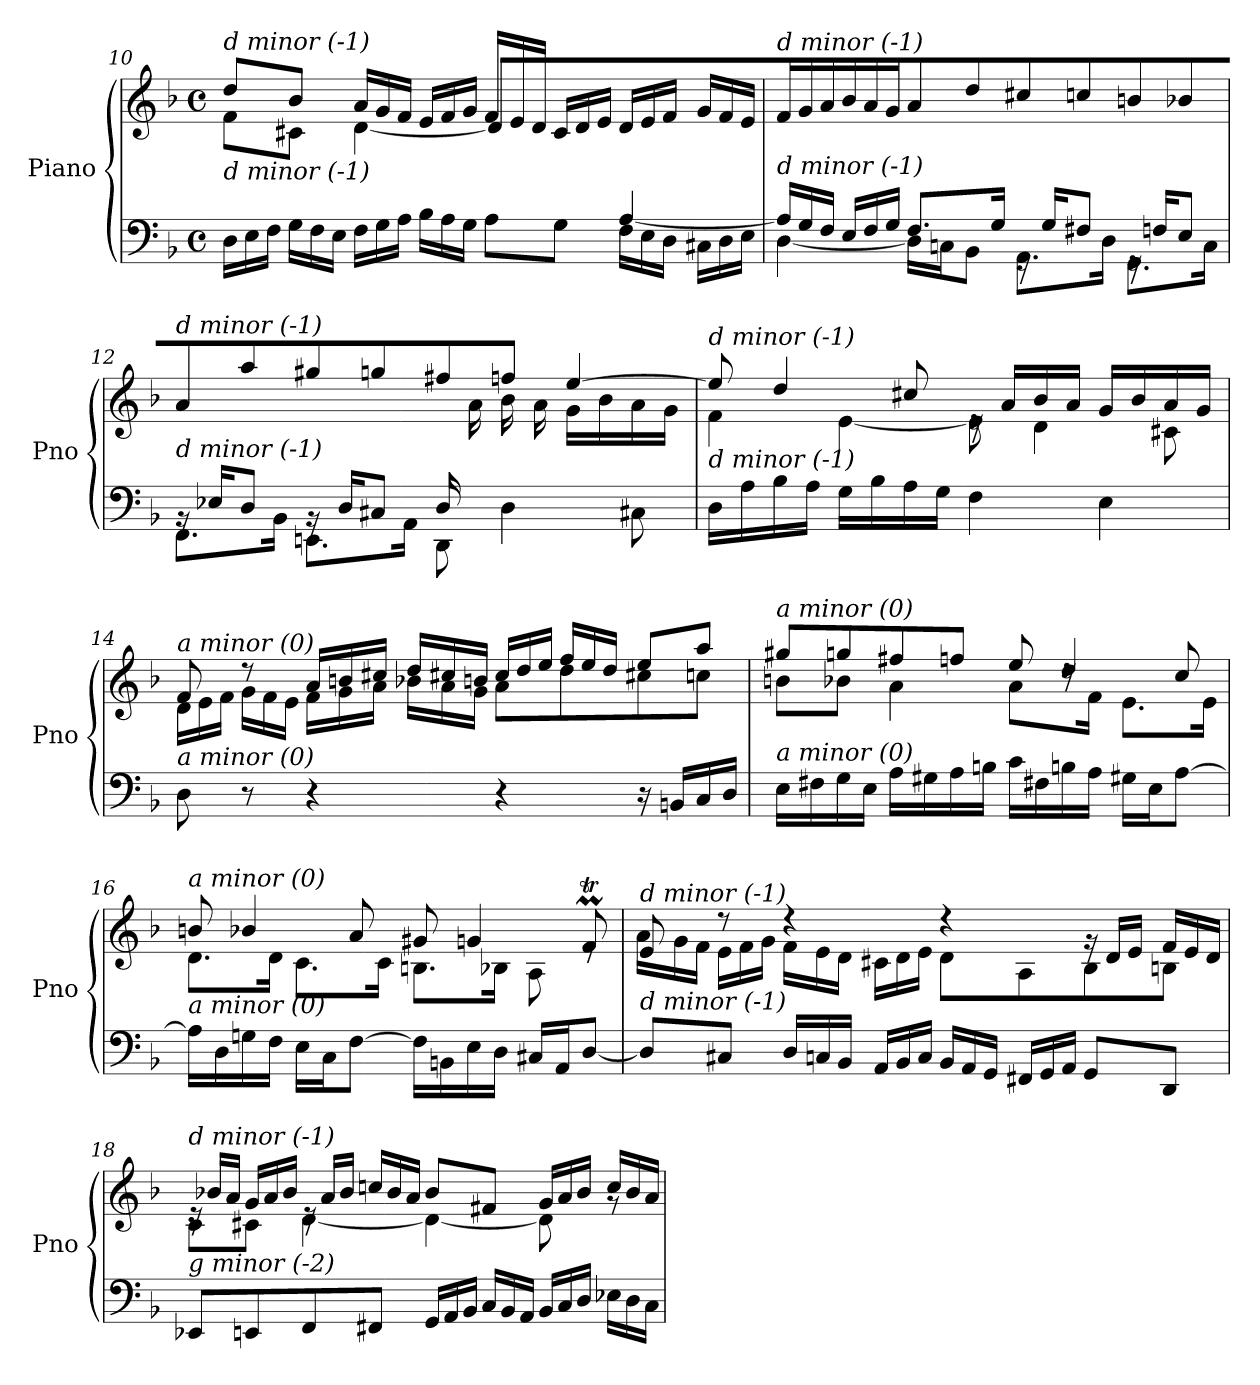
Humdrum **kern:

**kern	**kern
*part1	*part1
*staff2	*staff1
*I"Piano	*
*I'Pno	*
!!LO:LB:g=z
*clefF4	*clefG2
*k[b-]	*k[b-]
*M4/4	*M4/4
*met(c)	*met(c)
=10	=10
*^	*
*	*Xtuplet	*
*	*^	*^
*	*	*	*	*^
!	!	!	!LO:TX:i:t=d minor (-1)	!	!
!LO:TX:i:t=d minor (-1)	!	!	!	!	!
2ryy	24D\LL	2.ryy	8dd/L	8f\L	2.ryy
.	24E\	.	.	.	.
.	24F\JJ	.	.	.	.
.	24G\LL	.	8b-/J	8c#X\J	.
.	24F\	.	.	.	.
.	24E\JJ	.	.	.	.
*	*	*	*Xtuplet	*	*
.	24F\LL	.	24a/LL	[4d\	.
.	24G\	.	24g/	.	.
.	24A\JJ	.	24f/JJ	.	.
.	24B-\LL	.	24e/LL	.	.
.	24A\	.	24f/	.	.
.	24G\JJ	.	24g/JJ	.	.
8ryy	8A\L	.	24f/LL	8d\L]	.
.	.	.	24e/	.	.
.	.	.	24d/JJ	.	.
8B-/J	8G\J	.	24c#/LL	8ryy	.
.	.	.	24d/	.	.
.	.	.	24e/JJ	.	.
4ryy	[4A/	24F\LL	24d/LL	4ryy	4ryy
.	.	24E\	24e/	.	.
.	.	24D\JJ	24f/JJ	.	.
.	.	24C#X\LL	24g/LL	.	.
.	.	24D\	24f/	.	.
.	.	24E\JJ	24e/JJ	.	.
*	*	*	*v	*v	*v
=11	=11	=11	=11
!	!	!	!LO:TX:i:t=d minor (-1)
!LO:TX:i:t=d minor (-1)	!	!	!
*	*v	*v	*
24A/LL]	[4D\	24f/LL
24G/	.	24g/
24F/JJ	.	24a/JJ
24E/LL	.	24b-/LL
24F/	.	24a/
24G/JJ	.	24g/JJ
8.F/L	16D\LL]	8a/L
.	16Cn\J	.
.	8BB-\J	8dd/J
16G/Jk	.	.
16rGG	8.AA\L	8cc#X/L
16G/KL	.	.
8F#X/J	.	8ccn/
.	16D\Jk	.
16rGG	8.GG\L	8bn/
16Fn/KL	.	.
8E/J	.	8b-X/J
.	16C\Jk	.
!!LO:PB:g=z
=12	=12	=12
*	*^	*^
*	*	*	*	*^
!	!	!	!LO:TX:i:t=d minor (-1)	!	!
!LO:TX:i:t=d minor (-1)	!	!	!	!	!
2.ryy	16rBB	8.FF\L	8a/L	2.ryy	2ryy
.	16E-X/KL	.	.	.	.
.	8D/J	.	8aa/	.	.
.	.	16BB-\Jk	.	.	.
.	16rBB	8.EEn\L	8gg#X/	.	.
.	16D/KL	.	.	.	.
.	8C#X/J	.	8ggn/J	.	.
.	.	16AA\Jk	.	.	.
.	16D/LL	8DD\	8ff#X/L	.	16ryy
.	8.ryy	.	.	.	16a\
.	.	4D\	8ffn/J	.	16b-\
.	.	.	.	.	16a\JJ
4ryy	4ryy	.	[4ee/	16g\LL	4ryy
.	.	.	.	16b-\	.
.	.	8C#X\	.	16a\	.
.	.	.	.	16g\JJ	.
*v	*v	*v	*	*	*
*	*	*v	*v
=13	=13	=13
!	!LO:TX:i:t=d minor (-1)	!
!LO:TX:i:t=d minor (-1)	!	!
16D\LL	8ee/]	4f\
16A\	.	.
16B-\	4dd/	.
16A\JJ	.	.
16G\LL	.	[4e\
16B-\	.	.
16A\	8cc#X/	.
16G\JJ	.	.
4F\	16re	8e\]
.	16a/LL	.
.	16b-/	4d\
.	16a/JJ	.
4E\	16g/LL	.
.	16b-/	.
.	16a/	8c#X\
.	16g/JJ	.
!!LO:LB:g=z	!!
=14	=14	=14
!	!LO:TX:i:t=a minor (0)	!
!LO:TX:i:t=a minor (0)	!	!
8D\	8f/	24d\LL
.	.	24e\
.	.	24f\JJ
8r	8r	24g\LL
.	.	24f\
.	.	24e\JJ
4r	24a/LL	24f\LL
.	24bn/	24g\
.	24cc#X/JJ	24a\JJ
.	24dd/LL	24b-X\LL
.	24cc#X/	24a\
.	24bn/JJ	24g\JJ
4r	24cc#/LL	8a\L
.	24dd/	.
.	24ee/JJ	.
.	24ff/LL	8dd\
.	24ee/	.
.	24dd/JJ	.
16r	8ee/L	8cc#X\
16BBn/LL	.	.
16C/	8aa/J	8ccn\J
16D/JJ	.	.
=15	=15	=15
!	!LO:TX:i:t=a minor (0)	!
!LO:TX:i:t=a minor (0)	!	!
16E\LL	8gg#X/L	8bn\L
16F#X\	.	.
16G\	8ggn/	8b-X\J
16E\JJ	.	.
16A\LL	8ff#X/	4a\
16G#X\	.	.
16A\	8ffn/J	.
16Bn\JJ	.	.
16c\LL	8ee/	8a\L
16F#X\	.	.
16Bn\	4dd/	16rdd
16A\JJ	.	16f\Jk
16G#X\LL	.	8.e\L
16E\J	.	.
[8A\J	8cc/	.
.	.	16e\Jk
!!LO:LB:g=z	!!
=16	=16	=16
!	!LO:TX:i:t=a minor (0)	!
!LO:TX:i:t=a minor (0)	!	!
16A\LL]	8bn/	8.d\L
16D\	.	.
16Gn\	4b-X/	.
16F\JJ	.	16d\Jk
16E\LL	.	8.c\L
16C\J	.	.
[8F\J	8a/	.
.	.	16c\Jk
16F\LL]	8g#X/	8.Bn\L
16BBn\	.	.
16E\	4gn/	.
16D\JJ	.	16B-X\Jk
16C#X/LL	.	8A\
16AA/J	.	.
[8D/J	8fTM/	8re
=17	=17	=17
!	!LO:TX:i:t=d minor (-1)	!
!LO:TX:i:t=d minor (-1)	!	!
8D/L]	8e/	24a\LL
.	.	24g\
.	.	24f\JJ
8C#X/J	8r	24e\LL
.	.	24f\
.	.	24g\JJ
24D/LL	4r	24f\LL
24Cn/	.	24e\
24BB-/JJ	.	24d\JJ
24AA/LL	.	24c#X\LL
24BB-/	.	24d\
24C/JJ	.	24e\JJ
24BB-/LL	4r	8d\L
24AA/	.	.
24GG/JJ	.	.
24FF#X/LL	.	8A\
24GG/	.	.
24AA/JJ	.	.
8GG/L	24rg	8B-\
.	24d/LL	.
.	24e/JJ	.
8DD/J	24f/LL	8Bn\J
.	24e/	.
.	24d/JJ	.
!!LO:LB:g=z	!!
=18	=18	=18
!	!LO:TX:i:t=d minor (-1)	!
!LO:TX:i:t=g minor (-2)	!	!
8EE-X/L	24re	8c\L
.	24b-X/LL	.
.	24a/JJ	.
8EEn/	24g/LL	8c#X\J
.	24a/	.
.	24b-/JJ	.
8FF/	24re	[4d\
.	24a/LL	.
.	24b-/JJ	.
8FF#X/J	24ccn/LL	.
.	24b-/	.
.	24a/JJ	.
24GG/LL	8b-/L	4d\_
24AA/	.	.
24BB-/JJ	.	.
24C/LL	8f#X/J	.
24BB-/	.	.
24AA/JJ	.	.
24BB-/LL	24g/LL	8d\]
24C/	24a/	.
24D/JJ	24b-/JJ	.
24E-X\LL	24cc/LL	8rg
24D\	24b-/	.
24C\JJ	24a/JJ	.
*	*v	*v
=	=
*-	*-
